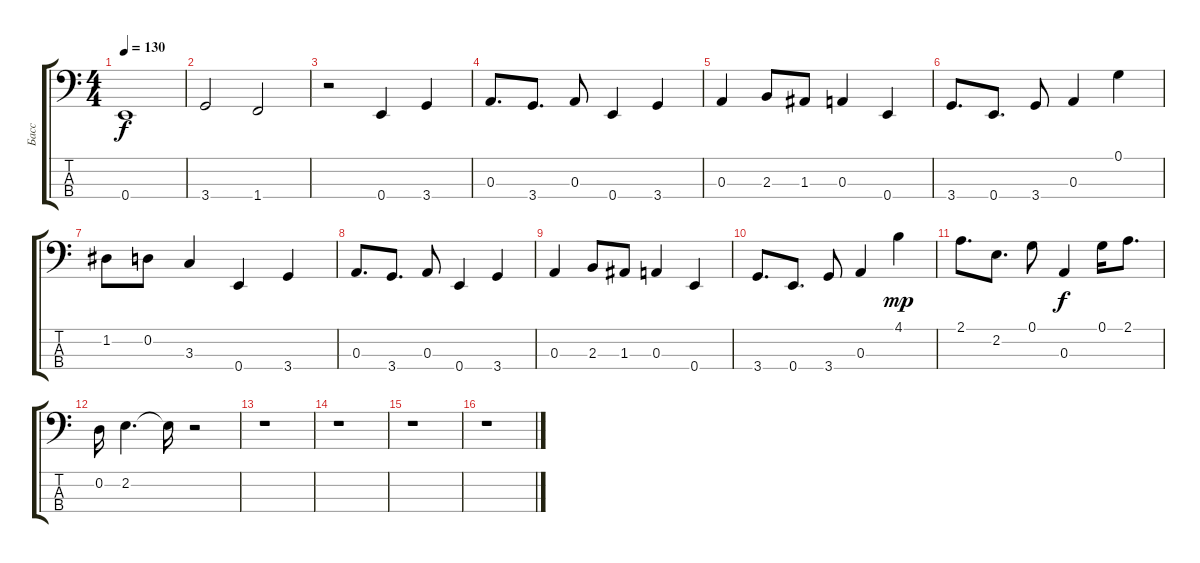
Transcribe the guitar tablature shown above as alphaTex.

\track ("Басс" "Басс") {instrument electricbassfinger}
\staff {score tabs}
\tuning (G2 D2 A1 E1) {hide}
\ts (4 4)
\tempo 130
\clef f4
\ks c
0.4.1{dy f} |
3.4.2 1.4.2 |
r.2 0.4.4 3.4.4 |
0.3.8{d} 3.4.8{d} 0.3.8 0.4.4 3.4.4 |
0.3.4 2.3.8 1.3.8 0.3.4 0.4.4 |
3.4.8{d} 0.4.8{d} 3.4.8 0.3.4 0.1.4 |
1.2.8 0.2.8 3.3.4 0.4.4 3.4.4 |
0.3.8{d} 3.4.8{d} 0.3.8 0.4.4 3.4.4 |
0.3.4 2.3.8 1.3.8 0.3.4 0.4.4 |
3.4.8{d} 0.4.8{d} 3.4.8 0.3.4 4.1.4{dy mp} |
2.1.8{d} 2.2.8{d} 0.1.8 0.3.4{dy f} 0.1.16 2.1.8{d} |
0.2.16 2.2.4{d} 2.2{t}.16 r.2 |
r.1 |
r.1 |
r.1 |
r.1
